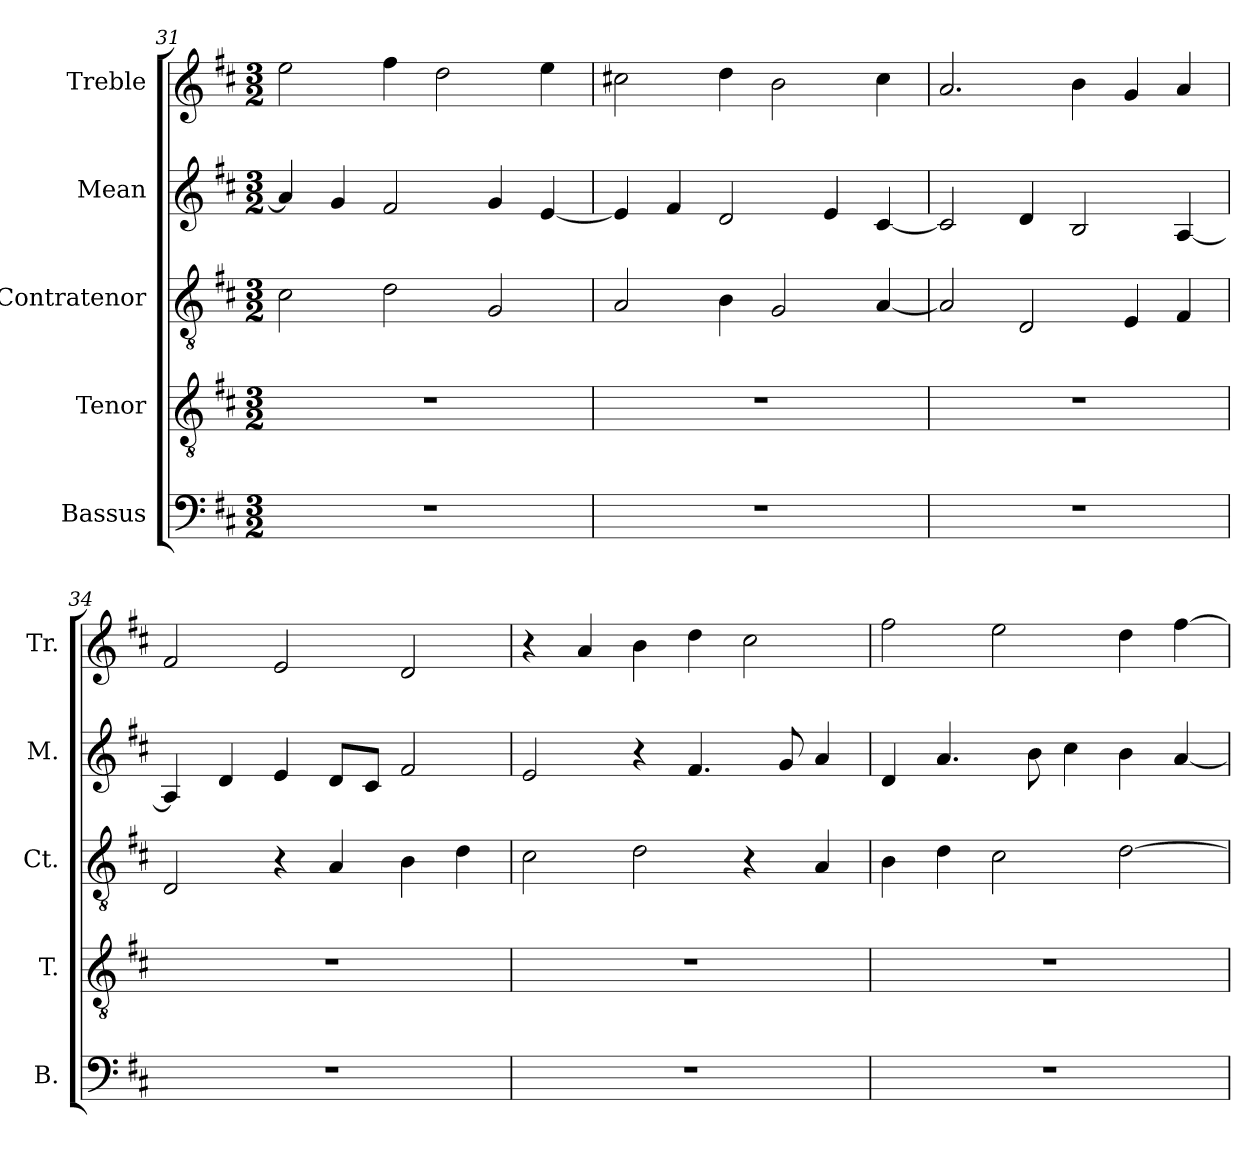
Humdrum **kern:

**kern	**kern	**kern	**kern	**kern
*part5	*part4	*part3	*part2	*part1
*staff5	*staff4	*staff3	*staff2	*staff1
*I"Bassus	*I"Tenor	*I"Contratenor	*I"Mean	*I"Treble
*I'B.	*I'T.	*I'Ct.	*I'M.	*I'Tr.
*clefF4	*clefGv2	*clefGv2	*clefG2	*clefG2
*k[f#c#]	*k[f#c#]	*k[f#c#]	*k[f#c#]	*k[f#c#]
*D:	*D:	*D:	*D:	*D:
*M3/2	*M3/2	*M3/2	*M3/2	*M3/2
=31	=31	=31	=31	=31
1.r	1.r	2c#\	4a/]	2ee\
.	.	.	4g/	.
.	.	2d\	2f#/	4ff#\
.	.	.	.	2dd\
.	.	2G/	4g/	.
.	.	.	[<4e/	4ee\
=32	=32	=32	=32	=32
1.r	1.r	2A/	4e/]	2cc#X\
.	.	.	4f#/	.
.	.	4B\	2d/	4dd\
.	.	2G/	.	2b\
.	.	.	4e/	.
.	.	[<4A/	[<4c#/	4cc#\
=33	=33	=33	=33	=33
1.r	1.r	2A/]	2c#/]	2.a/
.	.	2D/	4d/	.
.	.	.	2B/	4b\
.	.	4E/	.	4g/
.	.	4F#/	[>4A/	4a/
!!LO:PB:g=z
=34	=34	=34	=34	=34
!LO:N:vis=1	!LO:N:vis=1	!	!	!
1.r	1.r	2D/	4A/]	2f#/
.	.	.	4d/	.
.	.	4r	4e/	2e/
.	.	4A/	8d/L	.
.	.	.	8c#/J	.
.	.	4B\	2f#/	2d/
.	.	4d\	.	.
=35	=35	=35	=35	=35
!LO:N:vis=1	!LO:N:vis=1	!	!	!
1.r	1.r	2c#\	2e/	4r
.	.	.	.	4a/
.	.	2d\	4r	4b\
.	.	.	4.f#/	4dd\
.	.	4r	.	2cc#\
.	.	.	8g/	.
.	.	4A/	4a/	.
=36	=36	=36	=36	=36
!LO:N:vis=1	!LO:N:vis=1	!	!	!
1.r	1.r	4B\	4d/	2ff#\
.	.	4d\	4.a/	.
.	.	2c#\	.	2ee\
.	.	.	8b\	.
.	.	.	4cc#\	.
.	.	[>2d\	4b\	4dd\
.	.	.	[<4a/	[>4ff#\
=	=	=	=	=
*-	*-	*-	*-	*-
